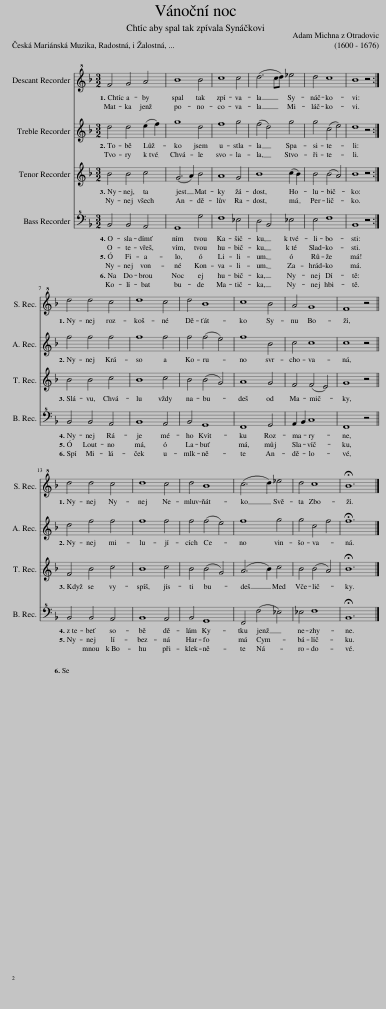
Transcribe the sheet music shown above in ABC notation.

X:1
%%score 1 2 3 4
L:1/8
Q:1/2=90
M:3/2
I:linebreak $
K:F
V:1 treble+8
V:2 treble
V:3 treble
V:4 bass+8
V:1
 F4 G4 A4 | B8 B4 | c8 c4 | (d6 cd) _e4 | d4 c8 | %5
 B8 z4 :|$ d4 d4 c4 | d8 c4 | d4 B8 | c8 B4 | %10
 A4 G8 | F8 z4 ||$ d4 d4 c4 | d8 c4 | d4 B8 | %15
 (c6 d2) _e4 | d4 c8 | !fermata!B12 |] %18
V:2
 d4 d4 (e2 f2) | g8 d4 | f8 g4 | (f4 d4) g4 | g4 (c4 e4) | %5
 d8 z4 :|$ f4 f4 f4 | f8 f4 | f4 (f4 e4) | f8 B4 | %10
 c4 c8 | c8 z4 ||$ d4 f4 f4 | f8 f4 | f4 (f4 e4) | %15
 f8 g4 | g4 c4 f4 | !fermata!f12 |] %18
V:3
 B4 B4 c4 | (G6 A2) B4 | A8 G4 | B8 (c2 B2) | B4 (B4 A4) | %5
 B8 z4 :|$ B4 B4 c4 | B8 c4 | B4 (B4 G4) | A8 G4 | %10
 F4 (F4 E4) | G8 z4 ||$ F4 B4 c4 | B8 c4 | B4 (B4 G4) | %15
 (A6 B2) c4 | B4 (B4 A4) | !fermata!B12 |] %18
V:4
 B,,4 B,,4 A,,4 | G,,8 G,4 | F,8 _E,4 | D,4 B,,4 _E,4 | E,4 F,8 | %5
 B,,8 z4 :|$ B,,4 B,,4 A,,4 | B,,8 A,,4 | B,,4 G,,8 | F,,8 G,,4 | %10
 A,,2 B,,2 C,8 | F,,8 z4 ||$ B,,4 B,,4 A,,4 | B,,8 A,,4 | B,,4 G,,8 | %15
 F,,4 (F,4 _E,4) | _E,4 F,8 | !fermata!B,,12 |] %18
